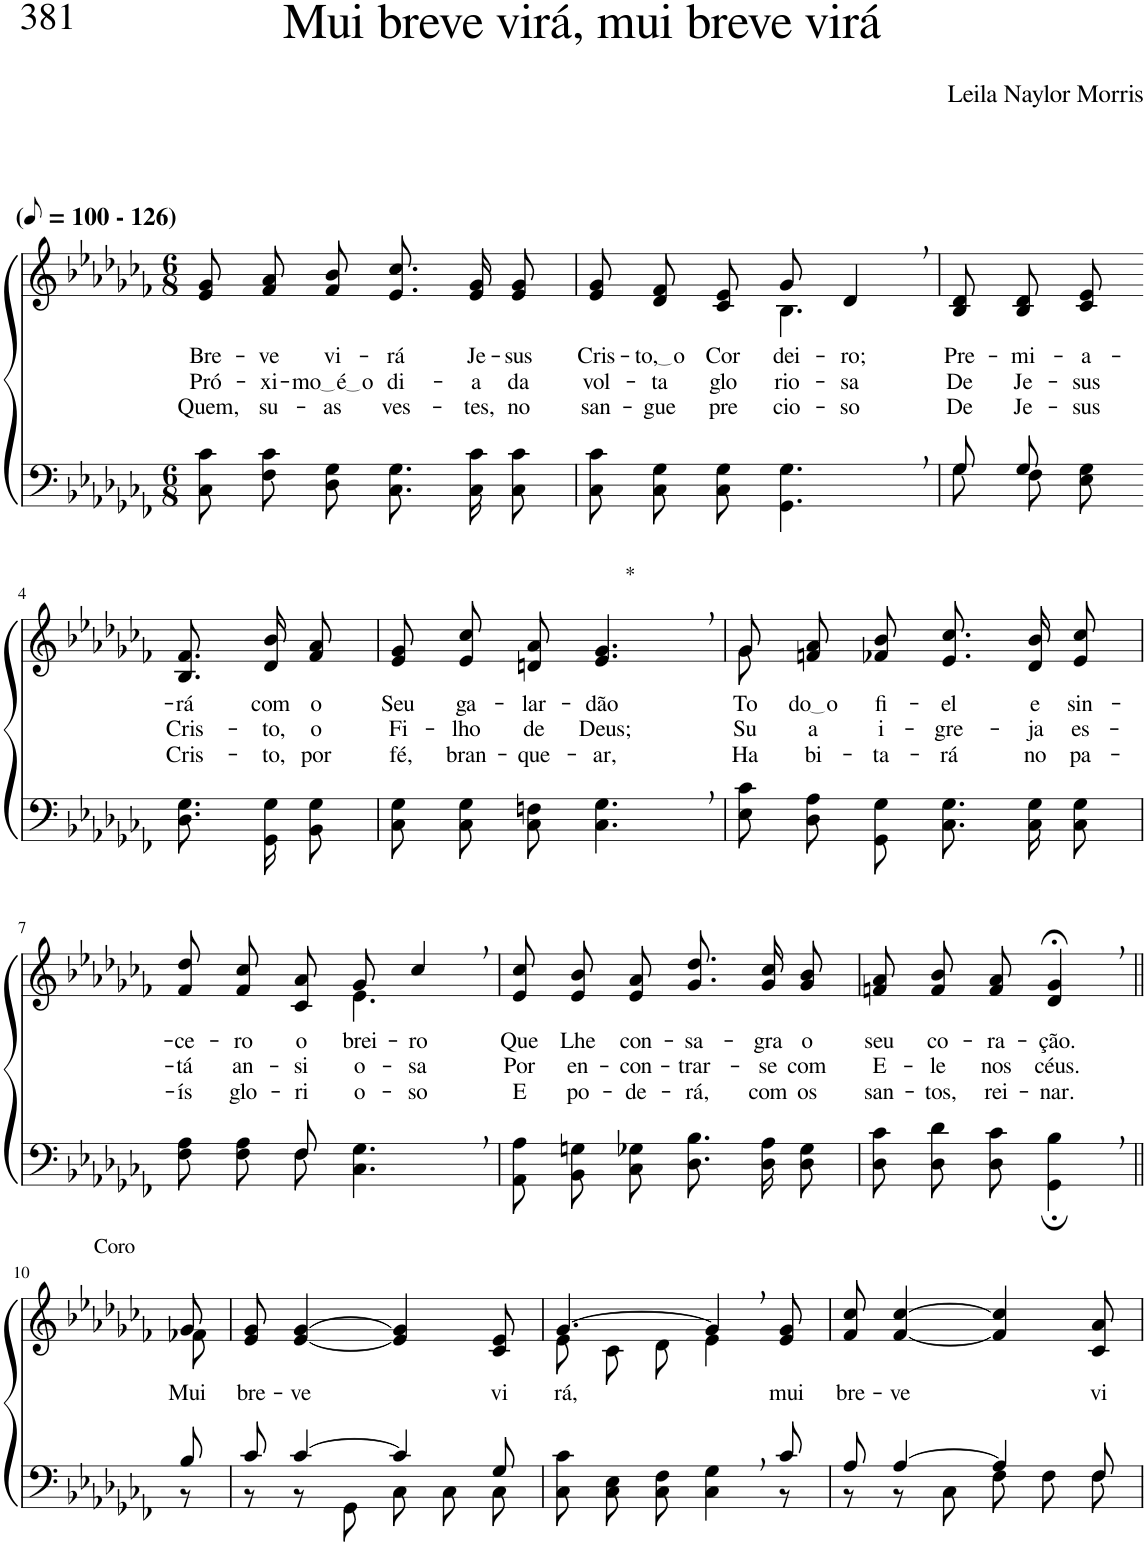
**kern	**kern	**text	**text	**text
*part2	*part1	*part1	*part1	*part1
*staff2	*staff1	*staff1	*staff1	*staff1
*I"Parte III e IV	*I"Parte I e II	*	*	*
*clefF4	*clefG2	*	*	*
*Trd-1c-2	*Trd-1c-2	*	*	*
*k[b-e-a-d-g-c-f-]	*k[b-e-a-d-g-c-f-]	*	*	*
*M6/8	*M6/8	*	*	*
*MM50	*MM50	*	*	*
=1	=1	=1	=1	=1
!	!LO:TX:a:B:t=(	!	!	!
!	!LO:TX:a:B:t=- 126)	!	!	!
!	!	!LO:LY:b	!LO:LY:b	!LO:LY:b
8C-\ 8c-\L	8e-/ 8g-/L	Bre-	Pró-	Quem,
!	!	!LO:LY:b	!LO:LY:b	!LO:LY:b
8F-\ 8c-\	8f-/ 8a-/	-ve	-xi-	su-
!	!	!LO:LY:b	!LO:LY:b	!LO:LY:b
8D-\ 8G-\J	8f-/ 8b-/J	vi-	mo é o	-as
!	!	!LO:LY:b	!LO:LY:b	!LO:LY:b
8.C-\ 8.G-\L	8.e-/ 8.cc-/L	-rá	di-	ves-
!	!	!LO:LY:b	!LO:LY:b	!LO:LY:b
16C-\ 16c-\K	16e-/ 16g-/K	Je-	-a	-tes,
!	!	!LO:LY:b	!LO:LY:b	!LO:LY:b
8C-\ 8c-\J	8e-/ 8g-/J	-sus	da	no
=2	=2	=2	=2	=2
!	!	!LO:LY:b	!LO:LY:b	!LO:LY:b
*	*^	*	*	*
8C-\ 8c-\L	8e-/ 8g-/L	4.ryy	Cris-	vol-	san-
!	!	!	!LO:LY:b	!LO:LY:b	!LO:LY:b
8C-\ 8G-\	8d-/ 8f-/	.	to, o	-ta	-gue
!	!	!	!LO:LY:b	!LO:LY:b	!LO:LY:b
8C-\ 8G-\J	8c-/ 8e-/J	.	Cor-	glo-	pre-
!	!	!	!LO:LY:b	!LO:LY:b	!LO:LY:b
4.GG-\, 4.G-\,	8g-/	4.B-\	-dei-	-rio-	-cio-
!	!	!	!LO:LY:b	!LO:LY:b	!LO:LY:b
.	4d-,/	.	-ro;	-sa	-so
*	*v	*v	*	*	*
=3	=3	=3	=3	=3
*^	*	*	*	*
!	!	!	!LO:LY:b	!LO:LY:b	!LO:LY:b
8G-/L	8G-\L	8B-/ 8d-/L	Pre-	De	De
!	!	!	!LO:LY:b	!LO:LY:b	!LO:LY:b
8G-/J	8F-\	8B-/ 8d-/	-mi-	Je-	Je-
!	!	!	!LO:LY:b	!LO:LY:b	!LO:LY:b
8ryy	8E-\ 8G-\J	8c-/ 8e-/J	-a-	-sus	-sus
!!LO:LB:g=z
=4-	=4-	=4-	=4-	=4-	=4-
!	!	!	!LO:LY:b	!LO:LY:b	!LO:LY:b
*v	*v	*	*	*	*
8.D-\ 8.G-\L	8.B-/ 8.f-/L	-rá	Cris-	Cris-
!	!	!LO:LY:b	!LO:LY:b	!LO:LY:b
16GG-\ 16G-\K	16d-/ 16b-/K	com	-to,	-to,
!	!	!LO:LY:b	!LO:LY:b	!LO:LY:b
8BB-\ 8G-\J	8f-/ 8a-/J	o	o	por
=5	=5	=5	=5	=5
!	!	!LO:LY:b	!LO:LY:b	!LO:LY:b
8C-\ 8G-\L	8e-/ 8g-/L	Seu	Fi-	fé,
!	!	!LO:LY:b	!LO:LY:b	!LO:LY:b
8C-\ 8G-\	8e-/ 8cc-/	ga-	-lho	bran-
!	!	!LO:LY:b	!LO:LY:b	!LO:LY:b
8C-\ 8Fn\J	8dn/ 8a-/J	-lar-	de	-que-
!	!LO:TX:a:t=*	!	!	!
!	!	!LO:LY:b	!LO:LY:b	!LO:LY:b
4.C-\, 4.G-\,	4.e-/, 4.g-/,	-dão	Deus;	-ar,
=6	=6	=6	=6	=6
*	*^	*	*	*
!	!	!	!LO:LY:b	!LO:LY:b	!LO:LY:b
8E-\ 8c-\L	8g-/L	8g-\	To-	Su-	Ha-
!	!	!	!LO:LY:b	!LO:LY:b	!LO:LY:b
8D-\ 8A-\	8fn/ 8a-/	2ryy	do o	-a	-bi-
!	!	!	!LO:LY:b	!LO:LY:b	!LO:LY:b
8GG-\ 8G-\J	8f-X/ 8b-/J	.	fi-	i-	-ta-
!	!	!	!LO:LY:b	!LO:LY:b	!LO:LY:b
8.C-\ 8.G-\L	8.e-/ 8.cc-/L	.	-el	-gre-	-rá
!	!	!	!LO:LY:b	!LO:LY:b	!LO:LY:b
16C-\ 16G-\K	16d-/ 16b-/K	.	e	-ja	no
!	!	!	!LO:LY:b	!LO:LY:b	!LO:LY:b
8C-\ 8G-\J	8e-/ 8cc-/J	8ryy	sin-	es-	pa-
!!LO:LB:g=z	!!
=7	=7	=7	=7	=7	=7
*^	*	*	*	*	*
!	!	!	!	!LO:LY:b	!LO:LY:b	!LO:LY:b
8F-\ 8A-\L	4ryy	8f-/ 8dd-/L	4.ryy	-ce-	-tá	-ís
!	!	!	!	!LO:LY:b	!LO:LY:b	!LO:LY:b
8F-\ 8A-\	.	8f-/ 8cc-/	.	-ro	an-	glo-
!	!	!	!	!LO:LY:b	!LO:LY:b	!LO:LY:b
8F-\J	8F-/	8c-/ 8a-/J	.	o-	-si-	-ri-
!	!	!	!	!LO:LY:b	!LO:LY:b	!LO:LY:b
4.C-\, 4.G-\,	4.ryy	8g-/	4.e-\	-brei-	-o-	-o-
!	!	!	!	!LO:LY:b	!LO:LY:b	!LO:LY:b
.	.	4cc-,/	.	-ro	-sa	-so
*v	*v	*	*	*	*	*
*	*v	*v	*	*	*
=8	=8	=8	=8	=8
!	!	!LO:LY:b	!LO:LY:b	!LO:LY:b
8AA-\ 8A-\L	8e-/ 8cc-/L	Que	Por	E
!	!	!LO:LY:b	!LO:LY:b	!LO:LY:b
8BB-\ 8Gn\	8e-/ 8b-/	Lhe	en-	po-
!	!	!LO:LY:b	!LO:LY:b	!LO:LY:b
8C-\ 8G-X\J	8e-/ 8a-/J	con-	-con-	-de-
!	!	!LO:LY:b	!LO:LY:b	!LO:LY:b
8.D-\ 8.B-\L	8.g-/ 8.dd-/L	-sa-	-trar-	-rá,
!	!	!LO:LY:b	!LO:LY:b	!LO:LY:b
16D-\ 16A-\K	16g-/ 16cc-/K	-gra	-se	com
!	!	!LO:LY:b	!LO:LY:b	!LO:LY:b
8D-\ 8G-\J	8g-/ 8b-/J	o	com	os
=9	=9	=9	=9	=9
!	!	!LO:LY:b	!LO:LY:b	!LO:LY:b
8D-\ 8c-\L	8fn/ 8a-/L	seu	E-	san-
!	!	!LO:LY:b	!LO:LY:b	!LO:LY:b
8D-\ 8d-\	8f/ 8b-/	co-	-le	-tos,
!	!	!LO:LY:b	!LO:LY:b	!LO:LY:b
8D-\ 8c-\J	8f/ 8a-/J	-ra-	nos	rei-
!	!	!LO:LY:b	!LO:LY:b	!LO:LY:b
4GG-\;, 4B-\;,	4d-/;<, 4g-/;<,	-ção.	céus.	-nar.
!!LO:LB:g=z
=10||	=10||	=10||	=10||	=10||
*^	*^	*	*	*
!	!	!LO:TX:a:t=Coro	!	!	!	!
!	!	!	!	!LO:LY:b	!	!
8B-/	8r	8g-/	8f-X\	Mui	.	.
=11	=11	=11	=11	=11	=11	=11
!	!	!	!	!LO:LY:b	!	!
*	*	*v	*v	*	*	*
8c-/	8r	8e-/ 8g-/	bre-	.	.
!	!	!	!LO:LY:b	!	!
[4c-/	8r	[4e-/ [4g-/	-ve	.	.
.	8GG-\	.	.	.	.
4c-/]	8C-\L	4e-/] 4g-/]	.	.	.
.	8C-\	.	.	.	.
!	!	!	!LO:LY:b	!	!
8G-/	8C-\J	8c-/ 8e-/	vi-	.	.
=12	=12	=12	=12	=12	=12
*	*	*^	*	*	*
!	!	!	!	!LO:LY:b	!	!
2ryy	8C-\ 8c-\L	[4.g-/	8e-\L	-rá,	.	.
.	8C-\ 8E-\	.	8c-\J	.	.	.
.	8C-\ 8F-\J	.	8d-\	.	.	.
.	4C-\ 4G-\	4g-,/]	4e-\	.	.	.
8ryy	.	.	.	.	.	.
!	!	!	!	!LO:LY:b	!	!
8c-/	8r	8e-/ 8g-/	8ryy	mui	.	.
=13	=13	=13	=13	=13	=13	=13
!	!	!	!	!LO:LY:b	!	!
*	*	*v	*v	*	*	*
8A-/	8r	8f-/ 8cc-/	bre-	.	.
!	!	!	!LO:LY:b	!	!
[4A-/	8r	[4f-/ [4cc-/	-ve	.	.
.	8C-\	.	.	.	.
4A-/]	8F-\L	4f-/] 4cc-/]	.	.	.
.	8F-\	.	.	.	.
!	!	!	!LO:LY:b	!	!
8F-/	8F-\J	8c-/ 8a-/	-vi-	.	.
*v	*v	*	*	*	*
=	=	=	=	=
*-	*-	*-	*-	*-
